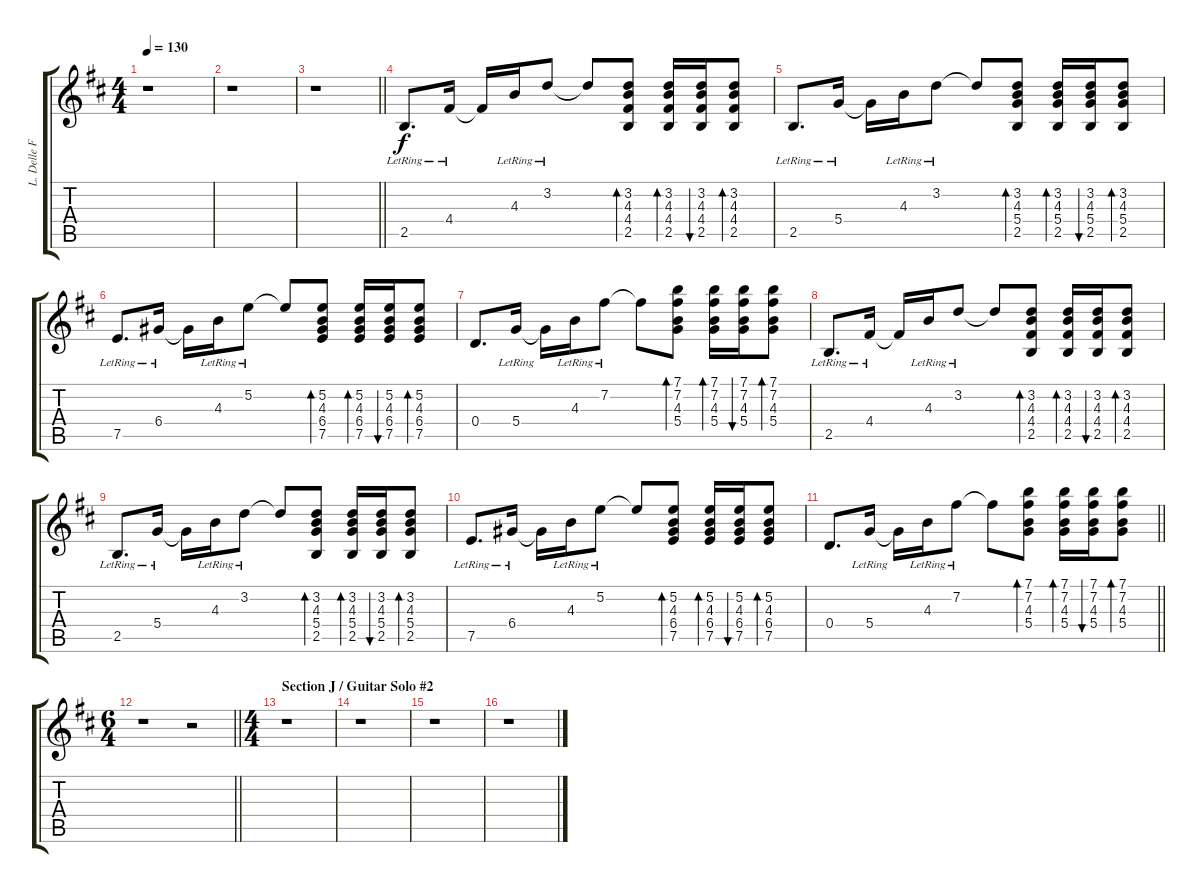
\track ("L. Delle Fave (Clean Guitar L)" "L. Delle F") {instrument electricguitarclean}
\staff {score tabs}
\tuning (E4 B3 G3 D3 A2 E2) {hide}
\ts (4 4)
\tempo 130
\clef g2
\ks bminor
r.1{dy f} |
r.1 |
\barLineRight lightlight
r.1 |
2.5{lr}.8{d} 4.4{lr}.16 4.4{t}.16 4.3{lr}.16 3.2{lr}.8 3.2{t}.8 (3.2 4.3 4.4 2.5).8{bd 60} (3.2 4.3 4.4 2.5).16{bd 60} (3.2 4.3 4.4 2.5).16{bu 60} (3.2 4.3 4.4 2.5).8{bd 60} |
2.5{lr}.8{d} 5.4{lr}.16 5.4{t}.16 4.3{lr}.16 3.2{lr}.8 3.2{t}.8 (3.2 4.3 5.4 2.5).8{bd 60} (3.2 4.3 5.4 2.5).16{bd 60} (3.2 4.3 5.4 2.5).16{bu 60} (3.2 4.3 5.4 2.5).8{bd 60} |
7.5{lr}.8{d} 6.4{lr}.16 6.4{t}.16 4.3{lr}.16 5.2{lr}.8 5.2{t}.8 (5.2 4.3 6.4 7.5).8{bd 60} (5.2 4.3 6.4 7.5).16{bd 60} (5.2 4.3 6.4 7.5).16{bu 60} (5.2 4.3 6.4 7.5).8{bd 60} |
0.4.8{d} 5.4{lr}.16 5.4{t}.16 4.3{lr}.16 7.2{lr}.8 7.2{t}.8 (7.1 7.2 4.3 5.4).8{bd 60} (7.1 7.2 4.3 5.4).16{bd 60} (7.1 7.2 4.3 5.4).16{bu 60} (7.1 7.2 4.3 5.4).8{bd 60} |
2.5{lr}.8{d} 4.4{lr}.16 4.4{t}.16 4.3{lr}.16 3.2{lr}.8 3.2{t}.8 (3.2 4.3 4.4 2.5).8{bd 60} (3.2 4.3 4.4 2.5).16{bd 60} (3.2 4.3 4.4 2.5).16{bu 60} (3.2 4.3 4.4 2.5).8{bd 60} |
2.5{lr}.8{d} 5.4{lr}.16 5.4{t}.16 4.3{lr}.16 3.2{lr}.8 3.2{t}.8 (3.2 4.3 5.4 2.5).8{bd 60} (3.2 4.3 5.4 2.5).16{bd 60} (3.2 4.3 5.4 2.5).16{bu 60} (3.2 4.3 5.4 2.5).8{bd 60} |
7.5{lr}.8{d} 6.4{lr}.16 6.4{t}.16 4.3{lr}.16 5.2{lr}.8 5.2{t}.8 (5.2 4.3 6.4 7.5).8{bd 60} (5.2 4.3 6.4 7.5).16{bd 60} (5.2 4.3 6.4 7.5).16{bu 60} (5.2 4.3 6.4 7.5).8{bd 60} |
\barLineRight lightlight
0.4.8{d} 5.4{lr}.16 5.4{t}.16 4.3{lr}.16 7.2{lr}.8 7.2{t}.8 (7.1 7.2 4.3 5.4).8{bd 60} (7.1 7.2 4.3 5.4).16{bd 60} (7.1 7.2 4.3 5.4).16{bu 60} (7.1 7.2 4.3 5.4).8{bd 60} |
\ts (6 4)
\barLineRight lightlight
r.1 r.2 |
\ts (4 4)
\section ("" "Section J / Guitar Solo #2")
r.1 |
r.1 |
r.1 |
r.1
